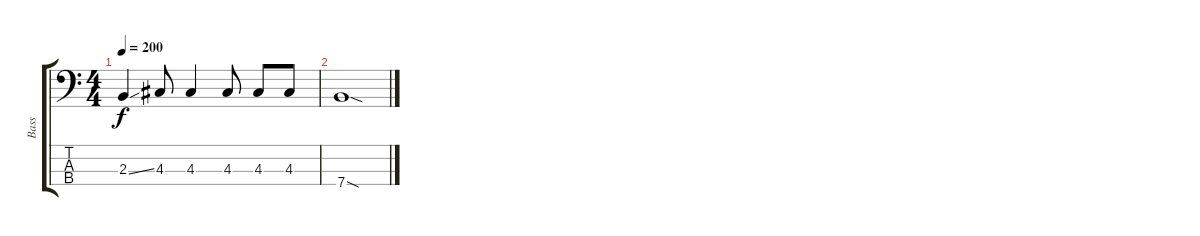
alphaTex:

\track ("Bass" "Bass") {instrument electricbasspick}
\staff {score tabs}
\tuning (G2 D2 A1 E1) {hide}
\ts (4 4)
\tempo 200
\clef f4
\ks c
2.3{ss}.4{dy f} 4.3.8 4.3.4 4.3.8 4.3.8 4.3.8 |
7.4{sod}.1
